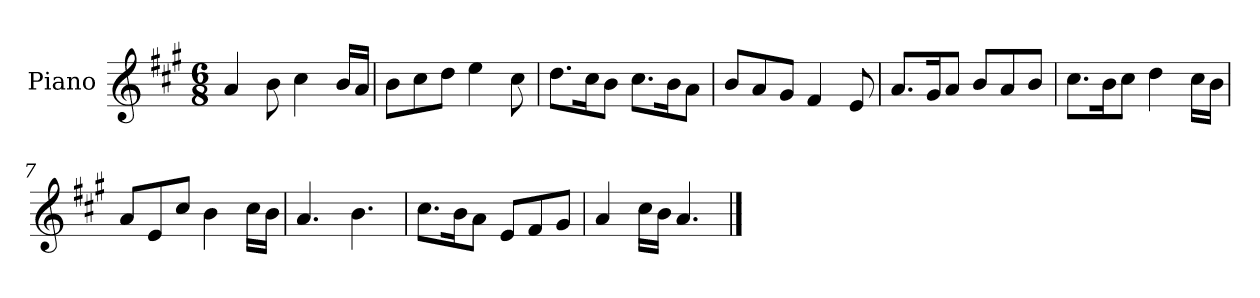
**kern
*part1
*staff1
*I"Piano
*I'Pno
*clefG2
*k[f#c#g#]
*M6/8
=1
4a/
8b\
4cc#\
16b/LL
16a/JJ
=2
8b\L
8cc#\
8dd\J
4ee\
8cc#\
=3
8.dd\L
16cc#\K
8b\J
8.cc#\L
16b\K
8a\J
=4
8b/L
8a/
8g#/J
4f#/
8e/
=5
8.a/L
16g#/K
8a/J
8b/L
8a/
8b/J
=6
8.cc#\L
16b\K
8cc#\J
4dd\
16cc#\LL
16b\JJ
=7
8a/L
8e/
8cc#/J
4b\
16cc#\LL
16b\JJ
=8
4.a/
4.b\
=9
8.cc#\L
16b\K
8a\J
8e/L
8f#/
8g#/J
=10
4a/
16cc#\LL
16b\JJ
4.a/
==
*-
